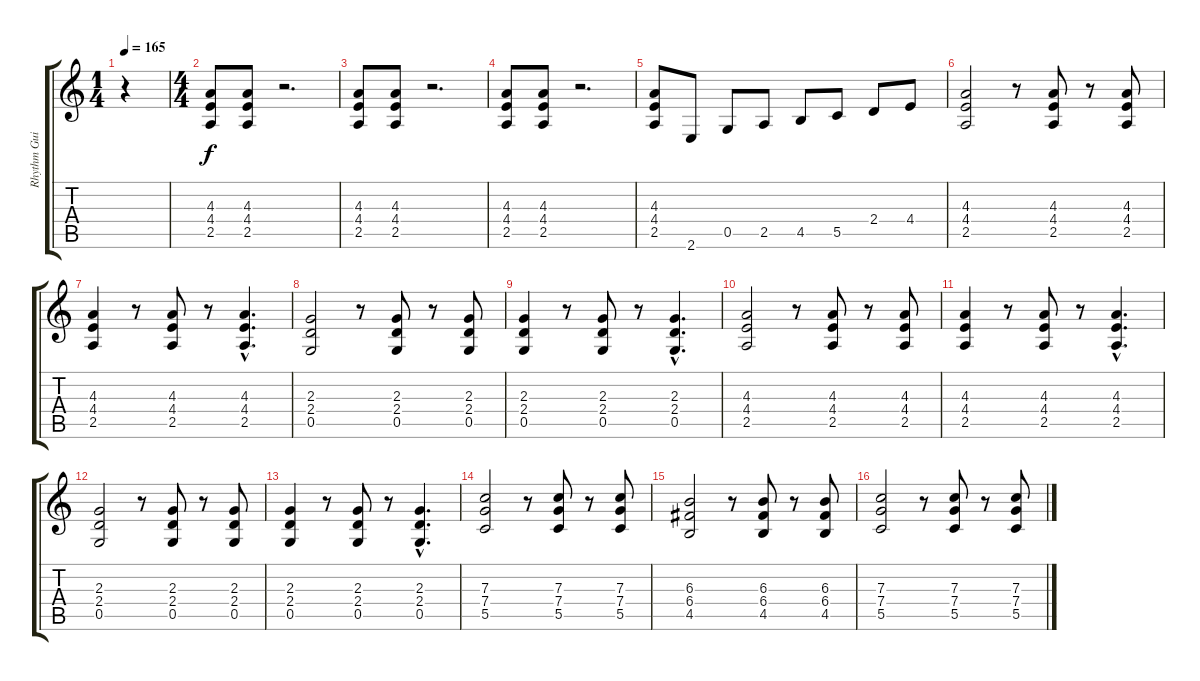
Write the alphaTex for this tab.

\track ("Rhythm Guitar" "Rhythm Gui") {instrument distortionguitar}
\staff {score tabs}
\tuning (D4 A3 F3 C3 G2 D2) {hide}
\ts (1 4)
\tempo 165
\clef g2
\ks c
r.4{dy f instrument distortionguitar} |
\ts (4 4)
(4.3 4.4 2.5).8 (4.3 4.4 2.5).8 r.2{d} |
(4.3 4.4 2.5).8 (4.3 4.4 2.5).8 r.2{d} |
(4.3 4.4 2.5).8 (4.3 4.4 2.5).8 r.2{d} |
(4.3 4.4 2.5).8 2.6.8 0.5.8 2.5.8 4.5.8 5.5.8 2.4.8 4.4.8 |
(4.3 4.4 2.5).2 r.8 (4.3 4.4 2.5).8 r.8 (4.3 4.4 2.5).8 |
(4.3 4.4 2.5).4 r.8 (4.3 4.4 2.5).8 r.8 (4.3{hac} 4.4{hac} 2.5{hac}).4{d} |
(2.3 2.4 0.5).2 r.8 (2.3 2.4 0.5).8 r.8 (2.3 2.4 0.5).8 |
(2.3 2.4 0.5).4 r.8 (2.3 2.4 0.5).8 r.8 (2.3{hac} 2.4{hac} 0.5{hac}).4{d} |
(4.3 4.4 2.5).2 r.8 (4.3 4.4 2.5).8 r.8 (4.3 4.4 2.5).8 |
(4.3 4.4 2.5).4 r.8 (4.3 4.4 2.5).8 r.8 (4.3{hac} 4.4{hac} 2.5{hac}).4{d} |
(2.3 2.4 0.5).2 r.8 (2.3 2.4 0.5).8 r.8 (2.3 2.4 0.5).8 |
(2.3 2.4 0.5).4 r.8 (2.3 2.4 0.5).8 r.8 (2.3{hac} 2.4{hac} 0.5{hac}).4{d} |
(7.3 7.4 5.5).2 r.8 (7.3 7.4 5.5).8 r.8 (7.3 7.4 5.5).8 |
(6.3 6.4 4.5).2 r.8 (6.3 6.4 4.5).8 r.8 (6.3 6.4 4.5).8 |
(7.3 7.4 5.5).2 r.8 (7.3 7.4 5.5).8 r.8 (7.3 7.4 5.5).8
